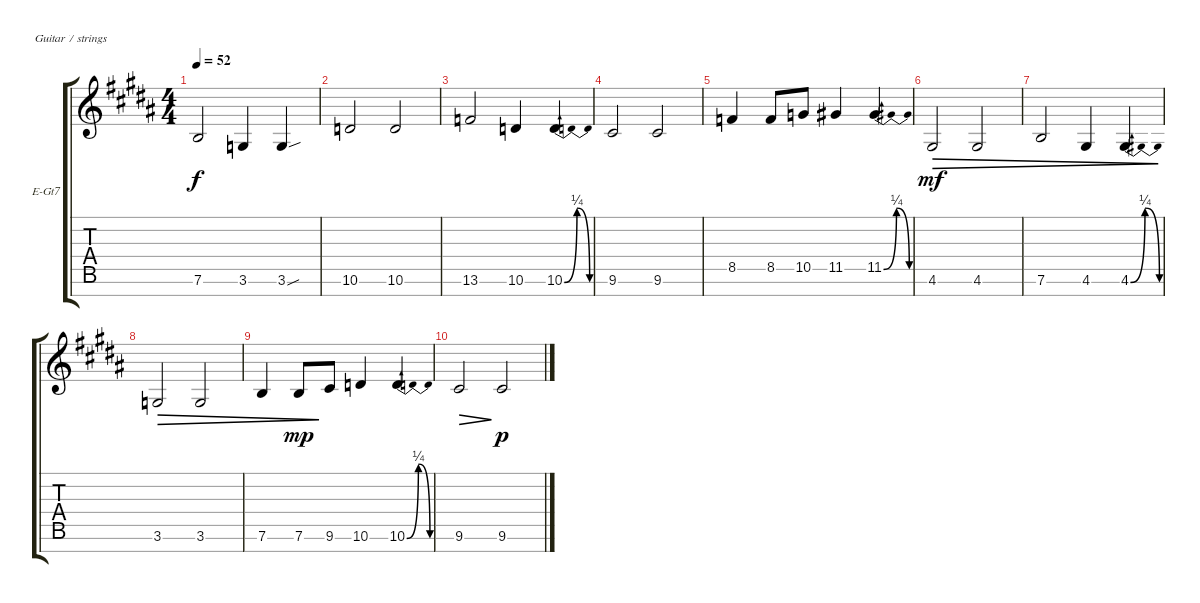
\bracketExtendMode groupsimilarinstruments
\firstSystemTrackNameOrientation horizontal
\otherSystemsTrackNameOrientation horizontal
\track ("Black Floors of Hell Guitar 2" "E-Gt7") {instrument overdrivenguitar}
\staff {score tabs}
\tuning (E4 B3 G3 D3 A2 E2 B1)
\ts (4 4)
\tempo 52
\clef g2
\ks g#minor
7.6.2{dy f} 3.6.4 3.6{sou}.4 |
10.6.2 10.6.2 |
13.6.2 10.6.4 10.6{be (bendrelease 0 0 20.4 1 20.4 1 58.8 0)}.4 |
9.6.2 9.6.2 |
8.5.4 8.5.8 10.5.8 11.5.4 11.5{be (bendrelease 0 0 29.4 1 29.4 1 59.4 0)}.4 |
4.6.2{dec dy mf} 4.6.2{dec} |
7.6.2{dec} 4.6.4{dec} 4.6{be (bendrelease 0 0 29.4 1 29.4 1 59.4 0)}.4{dec} |
3.6.2{dec} 3.6.2{dec} |
7.6.4{dec} 7.6.8{dec dy mp} 9.6.8 10.6.4 10.6{be (bendrelease 0 0 30.599999999999998 1 30.599999999999998 1 59.4 0)}.4 |
9.6.2{dec} 9.6.2{dy p}
